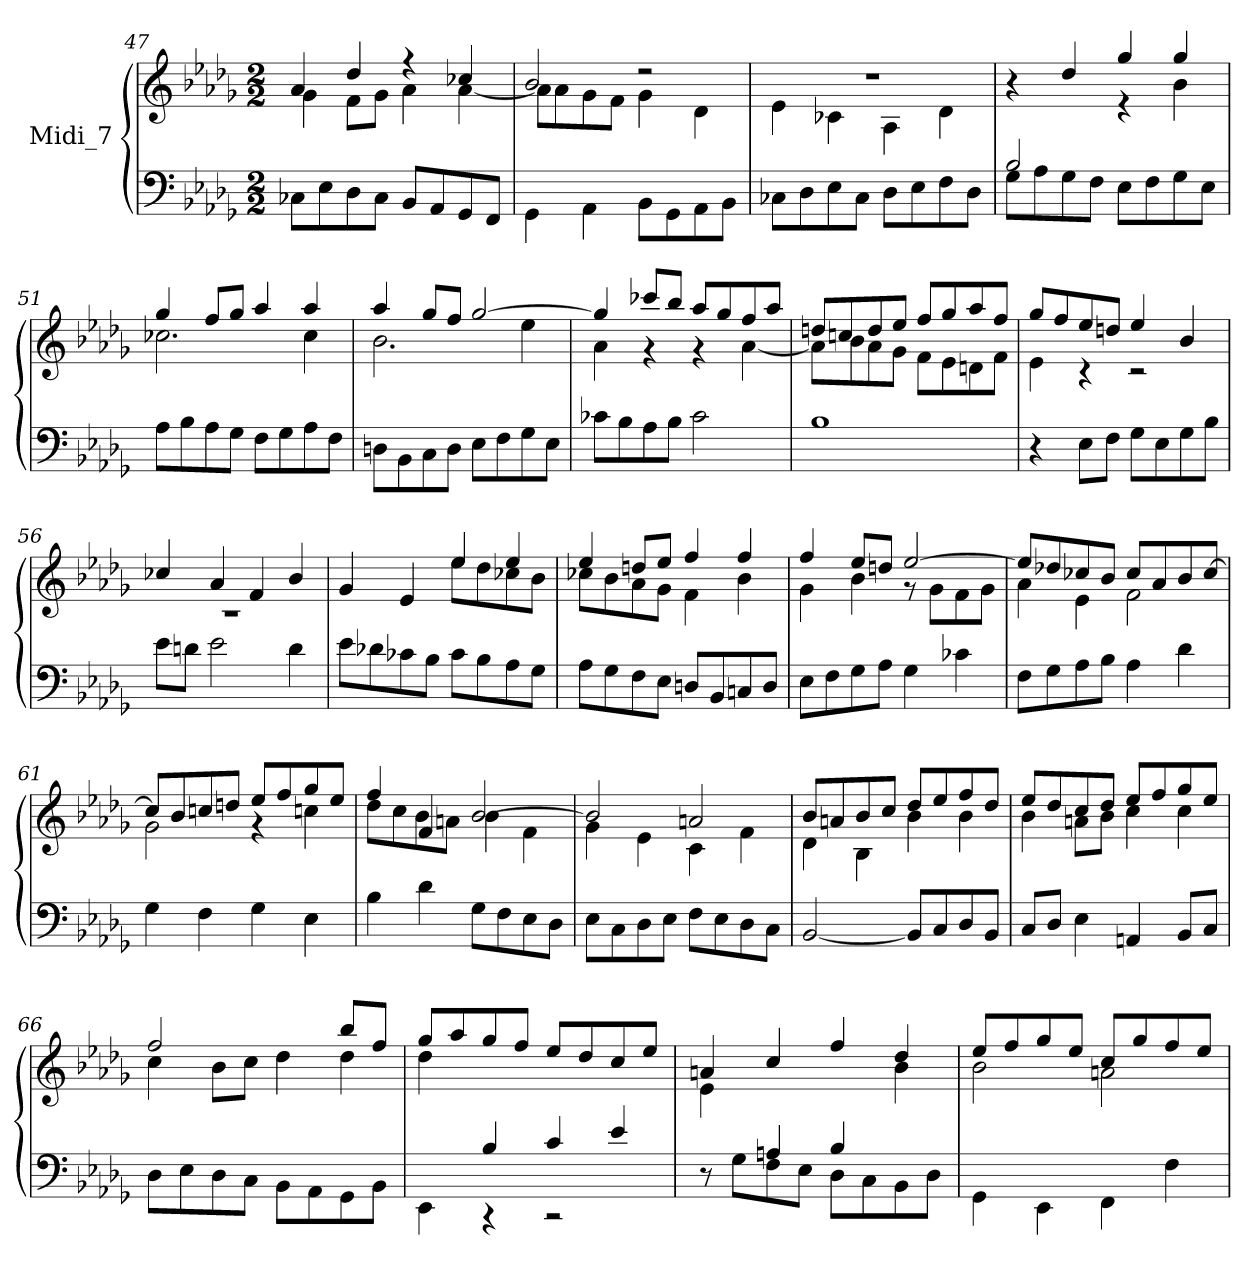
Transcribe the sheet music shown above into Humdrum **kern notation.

**kern	**kern
*part1	*part1
*staff2	*staff1
*I"Midi_7	*
*clefF4	*clefG2
*k[b-e-a-d-g-]	*k[b-e-a-d-g-]
*D-:	*D-:
*M2/2	*M2/2
=47	=47
*	*^
8C-XL	4a-/	4g-\
8E-	.	.
8D-	4dd-/	8f\L
8C-J	.	8g-\J
8BB-L	4r	4a-\
8AA-	.	.
8GG-	4cc-X/	[4a-\
8FFJ	.	.
!!LO:LB:g=z	!!
=48	=48	=48
*^	*	*
1ryy	4GG-\	2b-/	8a-\L]
.	.	.	8a-\
.	4AA-\	.	8g-\
.	.	.	8f\J
.	8BB-\L	2r	4g-\
.	8GG-\	.	.
.	8AA-\	.	4d-\
.	8BB-\J	.	.
=49	=49	=49	=49
1ryy	8C-X\L	1r	4e-\
.	8D-\	.	.
.	8E-\	.	4c-X\
.	8C-\J	.	.
.	8D-\L	.	4A-\
.	8E-\	.	.
.	8F\	.	4d-\
.	8D-\J	.	.
=50	=50	=50	=50
2B-/	8G-\L	4r	2ryy
.	8A-\	.	.
.	8G-\	4dd-/	.
.	8F\J	.	.
2ryy	8E-\L	4gg-/	4r
.	8F\	.	.
.	8G-\	4gg-/	4b-\
.	8E-\J	.	.
!!LO:LB:g=z	!!
=51	=51	=51	=51
1ryy	8A-\L	4gg-/	2.cc-X\
.	8B-\	.	.
.	8A-\	8ff/L	.
.	8G-\J	8gg-/J	.
.	8F\L	4aa-/	.
.	8G-\	.	.
.	8A-\	4aa-/	4cc-\
.	8F\J	.	.
=52	=52	=52	=52
1ryy	8Dn\L	4aa-/	2.b-\
.	8BB-\	.	.
.	8C\	8gg-/L	.
.	8D\J	8ff/J	.
.	8E-\L	[2gg-/	.
.	8F\	.	.
.	8G-\	.	4ee-\
.	8E-\J	.	.
=53	=53	=53	=53
1ryy	8c-XL	4gg-/]	4a-\
.	8B-	.	.
.	8A-	8ccc-X/L	4r
.	8B-J	8bb-/J	.
.	2c-\	8aa-/L	4r
.	.	8gg-/	.
.	.	8ff/	[4a-\
.	.	8aa-/J	.
*v	*v	*	*
!!LO:LB:g=z	!!
=54	=54	=54
1B-	8ddnL	8a-L]
.	8ccn	8b-
.	8dd	8a-
.	8ee-J	8g-J
.	8ff/L	8f\L
.	8gg-/	8e-\
.	8aa-/	8dn\
.	8ff/J	8f\J
=55	=55	=55
4r	8gg-/L	4e-\
.	8ff/	.
8E-L	8ee-/	4r
8FJ	8ddn/J	.
8G-L	4ee-/	2r
8E-	.	.
8G-	4b-/	.
8B-J	.	.
=56	=56	=56
8e-L	4cc-X/	1r
8dnJ	.	.
2e-	4a-/	.
.	4f/	.
4d	4b-/	.
!!LO:LB:g=z	!!
=57	=57	=57
8e-L	4g-/	2ryy
8d-X	.	.
8c-X	4e-/	.
8B-J	.	.
8c-L	4ee-/	8ee-L
8B-	.	8dd-
8A-	4ee-/	8cc-X
8G-J	.	8b-J
=58	=58	=58
8A-L	4ee-/	8cc-XL
8G-	.	8b-
8F	8ddnL	8a-
8E-J	8ee-J	8g-J
8DnL	4ff/	4f\
8BB-	.	.
8Cn	4ff/	4b-\
8DJ	.	.
=59	=59	=59
8E-L	4ff/	4g-\
8F	.	.
8G-	8ee-/L	4b-\
8A-J	8ddn/J	.
4G-	[2ee-/	8r
.	.	8g-L
4c-X	.	8f
.	.	8g-J
!!LO:LB:g=z	!!
=60	=60	=60
8FL	8ee-/L]	4a-\
8G-	8dd-X/	.
8A-	8cc-X/	4e-\
8B-J	8b-/J	.
4A-	8cc-/L	2f\
.	8a-/	.
4d-	8b-/	.
.	[8cc-/J	.
=61	=61	=61
4G-	8cc-L]	2g-\
.	8b-	.
4F	8ccn	.
.	8ddnJ	.
4G-	8ee-L	4r
.	8ff	.
4E-	8gg-	4ccn\
.	8ee-J	.
=62	=62	=62
4B-	4ff/	8dd-L
.	.	8cc
4d-	4f/	8b-
.	.	8anJ
8G-L	[2b-/	4b-\
8F	.	.
8E-	.	4f\
8D-J	.	.
!!LO:LB:g=z	!!
=63	=63	=63
8E-L	2b-/]	4g-\
8C	.	.
8D-	.	4e-\
8E-J	.	.
8FL	2an/	4c\
8E-	.	.
8D-	.	4f\
8CJ	.	.
=64	=64	=64
[2BB-	8b-L	4d-\
.	8an	.
.	8b-	4B-\
.	8ccJ	.
8BB-L]	8dd-L	4b-\
8C	8ee-	.
8D-	8ff	4b-\
8BB-J	8dd-J	.
=65	=65	=65
8CL	8ee-L	4b-\
8D-J	8dd-	.
4E-	8cc	8an\L
.	8dd-J	8b-\J
4AAn	8ee-/L	4cc\
.	8ff/	.
8BB-L	8gg-/	4cc\
8CJ	8ee-/J	.
!!LO:LB:g=z	!!
=66	=66	=66
*^	*	*
1ryy	8D-\L	2ff/	4cc\
.	8E-\	.	.
.	8D-\	.	8b-\L
.	8C\J	.	8cc\J
.	8BB-\L	4ryy	4dd-\
.	8AA-\	.	.
.	8GG-\	8bb-L	4dd-\
.	8BB-\J	8ffJ	.
=67	=67	=67	=67
4ryy	4EE-\	8gg-L	4dd-\
.	.	8aa-	.
4B-/	4r	8gg-	4ryy
.	.	8ffJ	.
4c/	2r	8ee-/L	2ryy
.	.	8dd-/	.
4e-/	.	8cc/	.
.	.	8ee-/J	.
=68	=68	=68	=68
4ryy	8r	4an/	4e-\
.	8G-L	.	.
4An/	8F	4cc/	4ryy
.	8E-J	.	.
4B-/	8D-\L	4ff/	4ryy
.	8C\	.	.
4ryy	8BB-\	4dd-/	4b-\
.	8D-\J	.	.
!!LO:LB:g=z	!!
=69	=69	=69	=69
1ryy	4GG-\	8ee-/L	2b-\
.	.	8ff/	.
.	4EE-\	8gg-/	.
.	.	8ee-/J	.
.	4FF\	8cc/L	2an\
.	.	8gg-/	.
.	4F\	8ff/	.
.	.	8ee-/J	.
*v	*v	*	*
*	*v	*v
=	=
*-	*-
